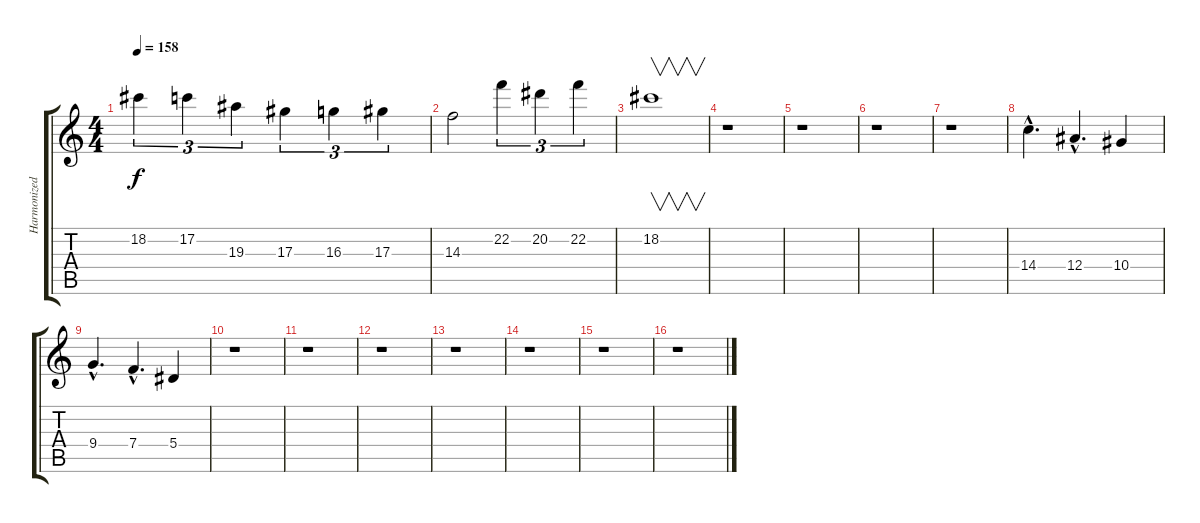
\track ("Harmonized Notes" "Harmonized") {instrument distortionguitar}
\staff {score tabs}
\tuning (C4 G3 Eb3 Bb2 F2 C2) {hide}
\ts (4 4)
\tempo 158
\clef g2
\ks c
18.2.4{tu (3 2) dy f} 17.2.4{tu (3 2)} 19.3.4{tu (3 2)} 17.3.4{tu (3 2)} 16.3.4{tu (3 2)} 17.3.4{tu (3 2)} |
14.3.2 22.2.4{tu (3 2)} 20.2.4{tu (3 2)} 22.2.4{tu (3 2)} |
18.2.1{v} |
r.1 |
r.1 |
r.1 |
r.1 |
14.4{hac}.4{d} 12.4{hac}.4{d} 10.4.4 |
9.4{hac}.4{d} 7.4{hac}.4{d} 5.4.4 |
r.1 |
r.1 |
r.1 |
r.1 |
r.1 |
r.1 |
r.1
